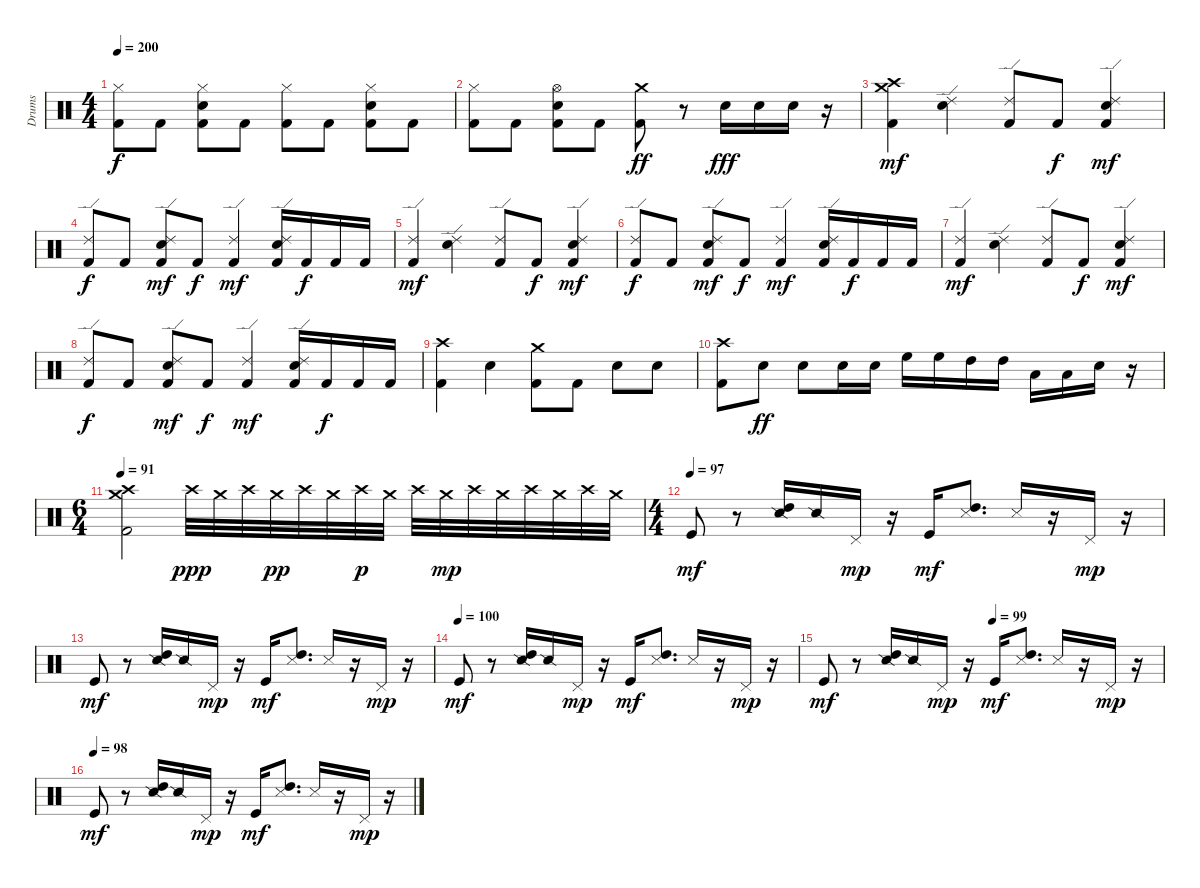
\track ("Drums" "Drums") {instrument percussion}
\staff {score}
\articulation defaults
\ts (4 4)
\tempo 200
\clef neutral
\ks c
("Hi-Hat (closed)" "Kick (hit) 2").8{dy f} "Kick (hit) 2".8 ("Hi-Hat (closed)" "Snare (hit) 2" "Kick (hit) 2").8 "Kick (hit) 2".8 ("Hi-Hat (closed)" "Kick (hit) 2").8 "Kick (hit) 2".8 ("Hi-Hat (closed)" "Snare (hit) 2" "Kick (hit) 2").8 "Kick (hit) 2".8 |
("Hi-Hat (closed)" "Kick (hit) 2").8 "Kick (hit) 2".8 ("Hi-Hat (open)" "Snare (hit) 2" "Kick (hit) 2").8 "Kick (hit) 2".8 ("Crash medium (hit)" "Kick (hit) 2").8{dy ff} r.8 "Snare (hit) 2".16{dy fff} "Snare (hit) 2".16 "Snare (hit) 2".16 r.16 |
("Crash high (hit)" "Crash medium (hit)" "Kick (hit) 2").4{dy mf} ("Ride (edge) 2" "Snare (hit) 2").4 ("Ride (edge) 2" "Kick (hit) 2").8 "Kick (hit) 2".8{dy f} ("Ride (edge) 2" "Snare (hit) 2" "Kick (hit) 2").4{dy mf} |
("Ride (edge) 2" "Kick (hit) 2").8{dy f} "Kick (hit) 2".8 ("Ride (edge) 2" "Snare (hit) 2" "Kick (hit) 2").8{dy mf} "Kick (hit) 2".8{dy f} ("Ride (edge) 2" "Kick (hit) 2").4{dy mf} ("Ride (edge) 2" "Snare (hit) 2" "Kick (hit) 2").16 "Kick (hit) 2".16{dy f} "Kick (hit) 2".16 "Kick (hit) 2".16 |
("Ride (edge) 2" "Kick (hit) 2").4{dy mf} ("Ride (edge) 2" "Snare (hit) 2").4 ("Ride (edge) 2" "Kick (hit) 2").8 "Kick (hit) 2".8{dy f} ("Ride (edge) 2" "Snare (hit) 2" "Kick (hit) 2").4{dy mf} |
("Ride (edge) 2" "Kick (hit) 2").8{dy f} "Kick (hit) 2".8 ("Ride (edge) 2" "Snare (hit) 2" "Kick (hit) 2").8{dy mf} "Kick (hit) 2".8{dy f} ("Ride (edge) 2" "Kick (hit) 2").4{dy mf} ("Ride (edge) 2" "Snare (hit) 2" "Kick (hit) 2").16 "Kick (hit) 2".16{dy f} "Kick (hit) 2".16 "Kick (hit) 2".16 |
("Ride (edge) 2" "Kick (hit) 2").4{dy mf} ("Ride (edge) 2" "Snare (hit) 2").4 ("Ride (edge) 2" "Kick (hit) 2").8 "Kick (hit) 2".8{dy f} ("Ride (edge) 2" "Snare (hit) 2" "Kick (hit) 2").4{dy mf} |
("Ride (edge) 2" "Kick (hit) 2").8{dy f} "Kick (hit) 2".8 ("Ride (edge) 2" "Snare (hit) 2" "Kick (hit) 2").8{dy mf} "Kick (hit) 2".8{dy f} ("Ride (edge) 2" "Kick (hit) 2").4{dy mf} ("Ride (edge) 2" "Snare (hit) 2" "Kick (hit) 2").16 "Kick (hit) 2".16{dy f} "Kick (hit) 2".16 "Kick (hit) 2".16 |
("Crash high (hit)" "Kick (hit) 2").4 "Snare (hit) 2".4 ("Crash medium (hit)" "Kick (hit) 2").8 "Kick (hit) 2".8 "Snare (hit) 2".8 "Snare (hit) 2".8 |
("Crash high (hit)" "Kick (hit) 2").8 "Snare (hit) 2".8{dy ff} "Snare (hit) 2".8 "Snare (hit) 2".16 "Snare (hit) 2".16 "High Floor Tom (hit)".16 "High Floor Tom (hit)".16 "High Tom (hit)".16 "High Tom (hit)".16 "Low Tom (hit)".16 "Low Tom (hit)".16 "Snare (hit) 2".16 r.16 |
\ts (6 4)
\tempo 91
("Crash high (hit)" "Crash medium (hit)" "Kick (hit) 2").2 "Crash high (hit)".32{dy ppp} "Crash medium (hit)".32 "Crash high (hit)".32 "Crash medium (hit)".32{dy pp} "Crash high (hit)".32 "Crash medium (hit)".32 "Crash high (hit)".32{dy p} "Crash medium (hit)".32 "Crash high (hit)".32 "Crash medium (hit)".32{dy mp} "Crash high (hit)".32 "Crash medium (hit)".32 "Crash high (hit)".32 "Crash medium (hit)".32 "Crash high (hit)".32 "Crash medium (hit)".32 |
\ts (4 4)
\tempo (97)
"Kick (hit)".8{dy mf} r.8 ("High Tom (hit)" "Snare (side stick) 2").16 "Snare (side stick) 2".16 "Pedal Hi-Hat (hit)".16{dy mp} r.16 "Kick (hit)".16{dy mf} ("High Tom (hit)" "Snare (side stick) 3").8{d} "Snare (side stick) 3".16 r.16 "Pedal Hi-Hat (hit)".16{dy mp} r.16 |
"Kick (hit)".8{dy mf} r.8 ("High Tom (hit)" "Snare (side stick) 2").16 "Snare (side stick) 2".16 "Pedal Hi-Hat (hit)".16{dy mp} r.16 "Kick (hit)".16{dy mf} ("High Tom (hit)" "Snare (side stick) 3").8{d} "Snare (side stick) 3".16 r.16 "Pedal Hi-Hat (hit)".16{dy mp} r.16 |
\tempo (100)
"Kick (hit)".8{dy mf} r.8 ("High Tom (hit)" "Snare (side stick) 2").16 "Snare (side stick) 2".16 "Pedal Hi-Hat (hit)".16{dy mp} r.16 "Kick (hit)".16{dy mf} ("High Tom (hit)" "Snare (side stick) 3").8{d} "Snare (side stick) 3".16 r.16 "Pedal Hi-Hat (hit)".16{dy mp} r.16 |
\tempo (99 0.5)
"Kick (hit)".8{dy mf} r.8 ("High Tom (hit)" "Snare (side stick) 2").16 "Snare (side stick) 2".16 "Pedal Hi-Hat (hit)".16{dy mp} r.16 "Kick (hit)".16{dy mf} ("High Tom (hit)" "Snare (side stick) 3").8{d} "Snare (side stick) 3".16 r.16 "Pedal Hi-Hat (hit)".16{dy mp} r.16 |
\tempo (98)
"Kick (hit)".8{dy mf} r.8 ("High Tom (hit)" "Snare (side stick) 2").16 "Snare (side stick) 2".16 "Pedal Hi-Hat (hit)".16{dy mp} r.16 "Kick (hit)".16{dy mf} ("High Tom (hit)" "Snare (side stick) 3").8{d} "Snare (side stick) 3".16 r.16 "Pedal Hi-Hat (hit)".16{dy mp} r.16
